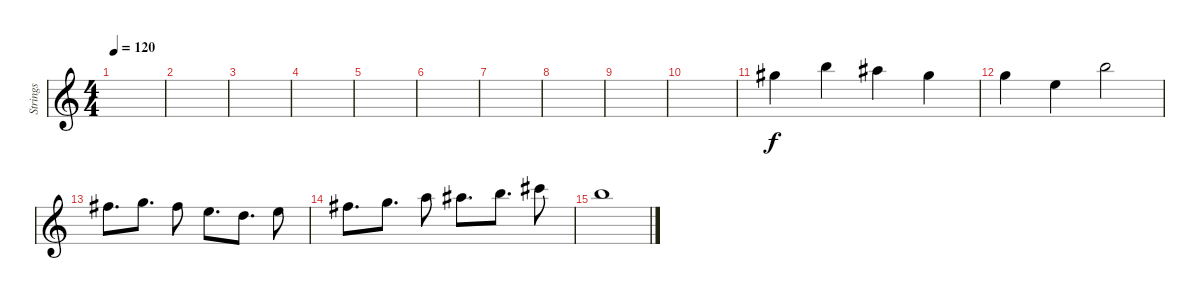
\track ("Strings" "Strings") {instrument stringensemble1}
\staff {score}
\tuning (E4 B3 G3 D3 A2 E2) {hide}
\ts (4 4)
\tempo 120
\clef g2
\ks c
|
|
|
|
|
|
|
|
|
|
16.1.4 19.1.4 18.1.4 16.1.4 |
15.1.4 12.1.4 19.1.2 |
14.1.8{d} 15.1.8{d} 14.1.8 12.1.8{d} 10.1.8{d} 12.1.8 |
14.1.8{d} 15.1.8{d} 17.1.8 18.1.8{d} 19.1.8{d} 21.1.8 |
19.1.1
